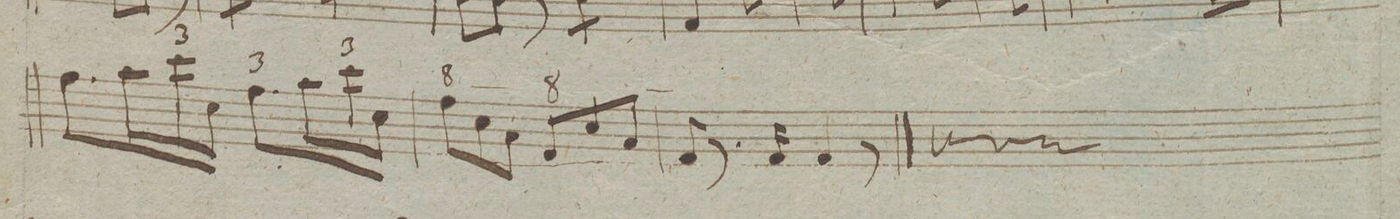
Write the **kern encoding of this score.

**kern	**fba	**dynam
*I"Organo	*	*
*clefF4	*	*
*k[f#c#g#]	*	*
*M6/8	*	*
8.A\L	.	.
16c#\L	.	.
16e\	3	.
16E\JJ	.	.
8.A\L	3	.
16c#\L	.	.
16e\	3	.
16E\JJ	.	.
=60	=60	=60
8A\L	8_	.
8E\	.	.
8C#\J	.	.
8AA/L	8_	.
8E/	.	.
8C#/J	.	.
=61	=61	=61
8AA/	X	.
8.r	.	.
16AA/	.	.
4AA/	.	.
8r	.	.
==	==	==
*-	*-	*-
